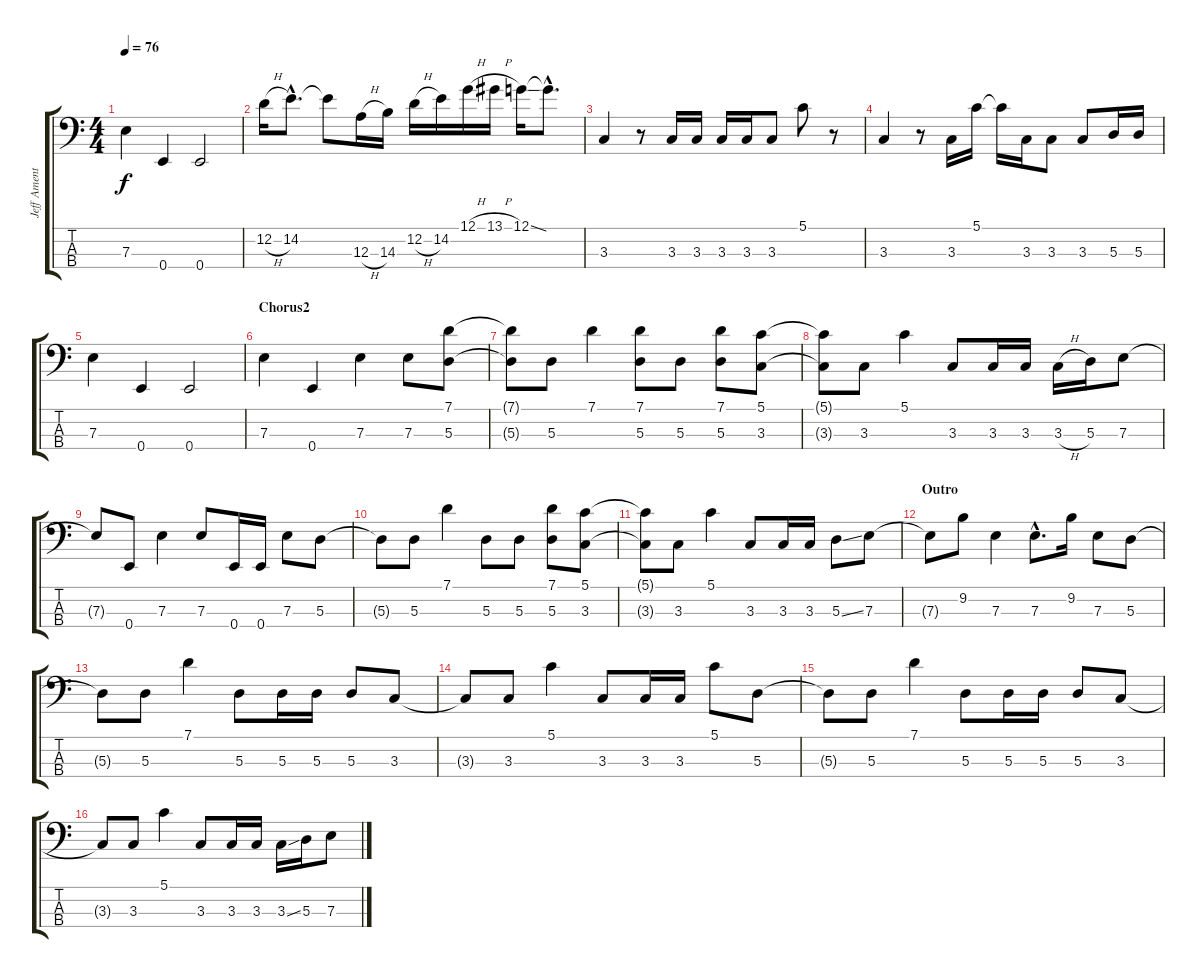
\track ("Jeff Ament (Bass)" "Jeff Ament") {instrument fretlessbass}
\staff {score tabs}
\tuning (G2 D2 A1 E1) {hide}
\ts (4 4)
\tempo 76
\clef f4
\ks c
7.3.4{dy f} 0.4.4 0.4.2 |
12.2{h}.16 14.2{hac}.8{d} 14.2{t}.8 12.3{h}.16 14.3.16 12.2{h}.16 14.2.16 12.1{h}.16 13.1{h}.16 12.1{ss}.16 12.1{hac t}.8{d} |
3.3.4 r.8 3.3.16 3.3.16 3.3.16 3.3.16 3.3.8 5.1.8 r.8 |
3.3.4 r.8 3.3.16 5.1.16 5.1{t}.16 3.3.16 3.3.8 3.3.8 5.3.16 5.3.16 |
7.3.4 0.4.4 0.4.2 |
\section ("" "Chorus2")
7.3.4 0.4.4 7.3.4 7.3.8 (7.1 5.3).8 |
(7.1{t} 5.3{t}).8 5.3.8 7.1.4 (7.1 5.3).8 5.3.8 (7.1 5.3).8 (5.1 3.3).8 |
(5.1{t} 3.3{t}).8 3.3.8 5.1.4 3.3.8 3.3.16 3.3.16 3.3{h}.16 5.3.16 7.3.8 |
7.3{t}.8 0.4.8 7.3.4 7.3.8 0.4.16 0.4.16 7.3.8 5.3.8 |
5.3{t}.8 5.3.8 7.1.4 5.3.8 5.3.8 (7.1 5.3).8 (5.1 3.3).8 |
(5.1{t} 3.3{t}).8 3.3.8 5.1.4 3.3.8 3.3.16 3.3.16 5.3{ss}.8 7.3.8 |
\section ("" "Outro")
7.3{t}.8 9.2.8 7.3.4 7.3{hac}.8{d} 9.2.16 7.3.8 5.3.8 |
5.3{t}.8 5.3.8 7.1.4 5.3.8 5.3.16 5.3.16 5.3.8 3.3.8 |
3.3{t}.8 3.3.8 5.1.4 3.3.8 3.3.16 3.3.16 5.1.8 5.3.8 |
5.3{t}.8 5.3.8 7.1.4 5.3.8 5.3.16 5.3.16 5.3.8 3.3.8 |
3.3{t}.8 3.3.8 5.1.4 3.3.8 3.3.16 3.3.16 3.3{ss}.16 5.3.16 7.3.8
